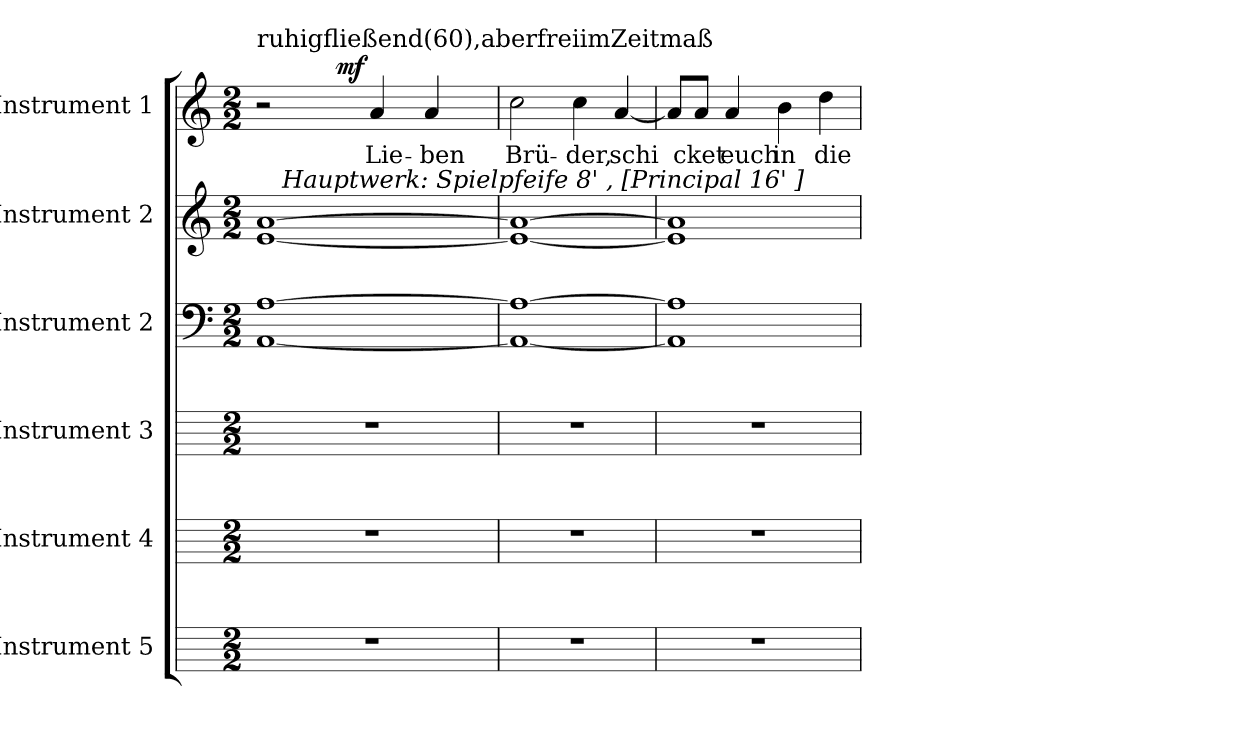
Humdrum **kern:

**kern	**kern	**kern	**kern	**kern	**kern	**text	**dynam
*part6	*part5	*part4	*part3	*part2	*part1	*part1	*part1
*staff6	*staff5	*staff4	*staff3	*staff2	*staff1	*staff1	*staff1
*I"Instrument 5	*I"Instrument 4	*I"Instrument 3	*I"Instrument 2	*I"Instrument 2	*I"Instrument 1	*	*
!!LO:PB:g=z
*stria5	*stria5	*stria5	*stria5	*stria5	*stria5	*	*
*	*	*	*clefF4	*clefG2	*clefG2	*	*
*k[]	*k[]	*k[]	*k[]	*k[]	*k[]	*	*
*C:	*C:	*C:	*C:	*C:	*C:	*	*
*M2/2	*M2/2	*M2/2	*M2/2	*M2/2	*M2/2	*	*
*MM60	*MM60	*MM60	*MM60	*MM60	*MM60	*	*
=1	=1	=1	=1	=1	=1	=1	=1
*	*	*	*	*	*^	*	*
!	!	!	!	!	!LO:TX:a:t=ruhigfließend(60),aberfreiimZeitmaß	!	!	!
*	*	*	*	*^	*	*	*	*
1r	1r	1r	[<1AA [>1A	[<1e [>1a	16..ryy	2r	4ryy	.	.
!	!	!	!	!	!LO:TX:a:i:t=Hauptwerk&colon; Spielpfeife 8' , [Principal 16' ]	!	!	!	!
.	.	.	.	.	2ryy	.	.	.	.
.	.	.	.	.	.	.	16ryy	.	.
.	.	.	.	.	.	.	64ryy	.	.
!	!	!	!	!	!	!	!	!	!LO:DY:a
.	.	.	.	.	.	.	2ryy	.	mf
!	!	!	!	!	!	!	!	!LO:LY:b:cj	!
.	.	.	.	.	.	4a/	.	Lie-	.
.	.	.	.	.	4ryy	.	.	.	.
!	!	!	!	!	!	!	!	!LO:LY:b:cj	!
.	.	.	.	.	.	4a/	.	-ben	.
.	.	.	.	.	.	.	8ryy	.	.
.	.	.	.	.	8ryy	.	.	.	.
.	.	.	.	.	.	.	32.ryy	.	.
.	.	.	.	.	64ryy	.	.	.	.
=2	=2	=2	=2	=2	=2	=2	=2	=2	=2
!	!	!	!	!	!	!	!	!LO:LY:b:cj	!
*	*	*	*	*v	*v	*	*	*	*
*	*	*	*	*	*v	*v	*	*
1r	1r	1r	1A_> 1AA_<	1e_< 1a_>	2cc\	Brü-	.
!	!	!	!	!	!	!LO:LY:b:cj	!
.	.	.	.	.	4cc\	-der,	.
!	!	!	!	!	!	!LO:LY:b:cj	!
.	.	.	.	.	[<4a/	schi-	.
=3	=3	=3	=3	=3	=3	=3	=3
!	!	!	!	!	!	!LO:LY:b:cj	!
1r	1r	1r	1A] 1AA]	1e] 1a]	8a/L]	--	.
!	!	!	!	!	!	!LO:LY:b:cj	!
.	.	.	.	.	8a/J	-cket	.
!	!	!	!	!	!	!LO:LY:b:cj	!
.	.	.	.	.	4a/	euch	.
!	!	!	!	!	!	!LO:LY:b:cj	!
.	.	.	.	.	4b\	in	.
!	!	!	!	!	!	!LO:LY:b:cj	!
.	.	.	.	.	4dd\	die	.
=	=	=	=	=	=	=	=
*-	*-	*-	*-	*-	*-	*-	*-
